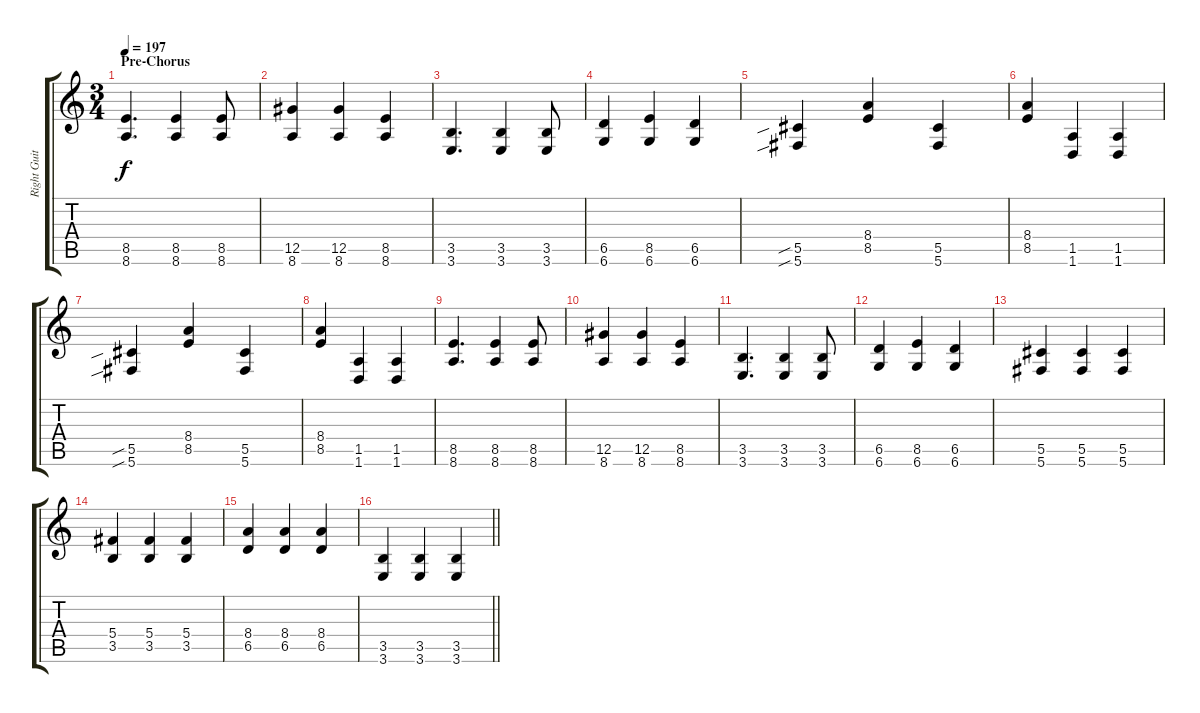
\track ("Right Guitar" "Right Guit") {instrument distortionguitar}
\staff {score tabs}
\tuning (Eb4 Bb3 Gb3 Db3 Ab2 Db2) {hide}
\ts (3 4)
\section ("" "Pre-Chorus")
\tempo 197
\clef g2
\ks c
(8.5 8.6).4{d dy f} (8.5 8.6).4 (8.5 8.6).8 |
(12.5 8.6).4 (12.5 8.6).4 (8.5 8.6).4 |
(3.5 3.6).4{d} (3.5 3.6).4 (3.5 3.6).8 |
(6.5 6.6).4 (8.5 6.6).4 (6.5 6.6).4 |
(5.5{sib} 5.6{sib}).4 (8.4 8.5).4 (5.5 5.6).4 |
(8.4 8.5).4 (1.5 1.6).4 (1.5 1.6).4 |
(5.5{sib} 5.6{sib}).4 (8.4 8.5).4 (5.5 5.6).4 |
(8.4 8.5).4 (1.5 1.6).4 (1.5 1.6).4 |
(8.5 8.6).4{d} (8.5 8.6).4 (8.5 8.6).8 |
(12.5 8.6).4 (12.5 8.6).4 (8.5 8.6).4 |
(3.5 3.6).4{d} (3.5 3.6).4 (3.5 3.6).8 |
(6.5 6.6).4 (8.5 6.6).4 (6.5 6.6).4 |
(5.5 5.6).4 (5.5 5.6).4 (5.5 5.6).4 |
(5.4 3.5).4 (5.4 3.5).4 (5.4 3.5).4 |
(8.4 6.5).4 (8.4 6.5).4 (8.4 6.5).4 |
\barLineRight lightlight
(3.5 3.6).4 (3.5 3.6).4 (3.5 3.6).4
